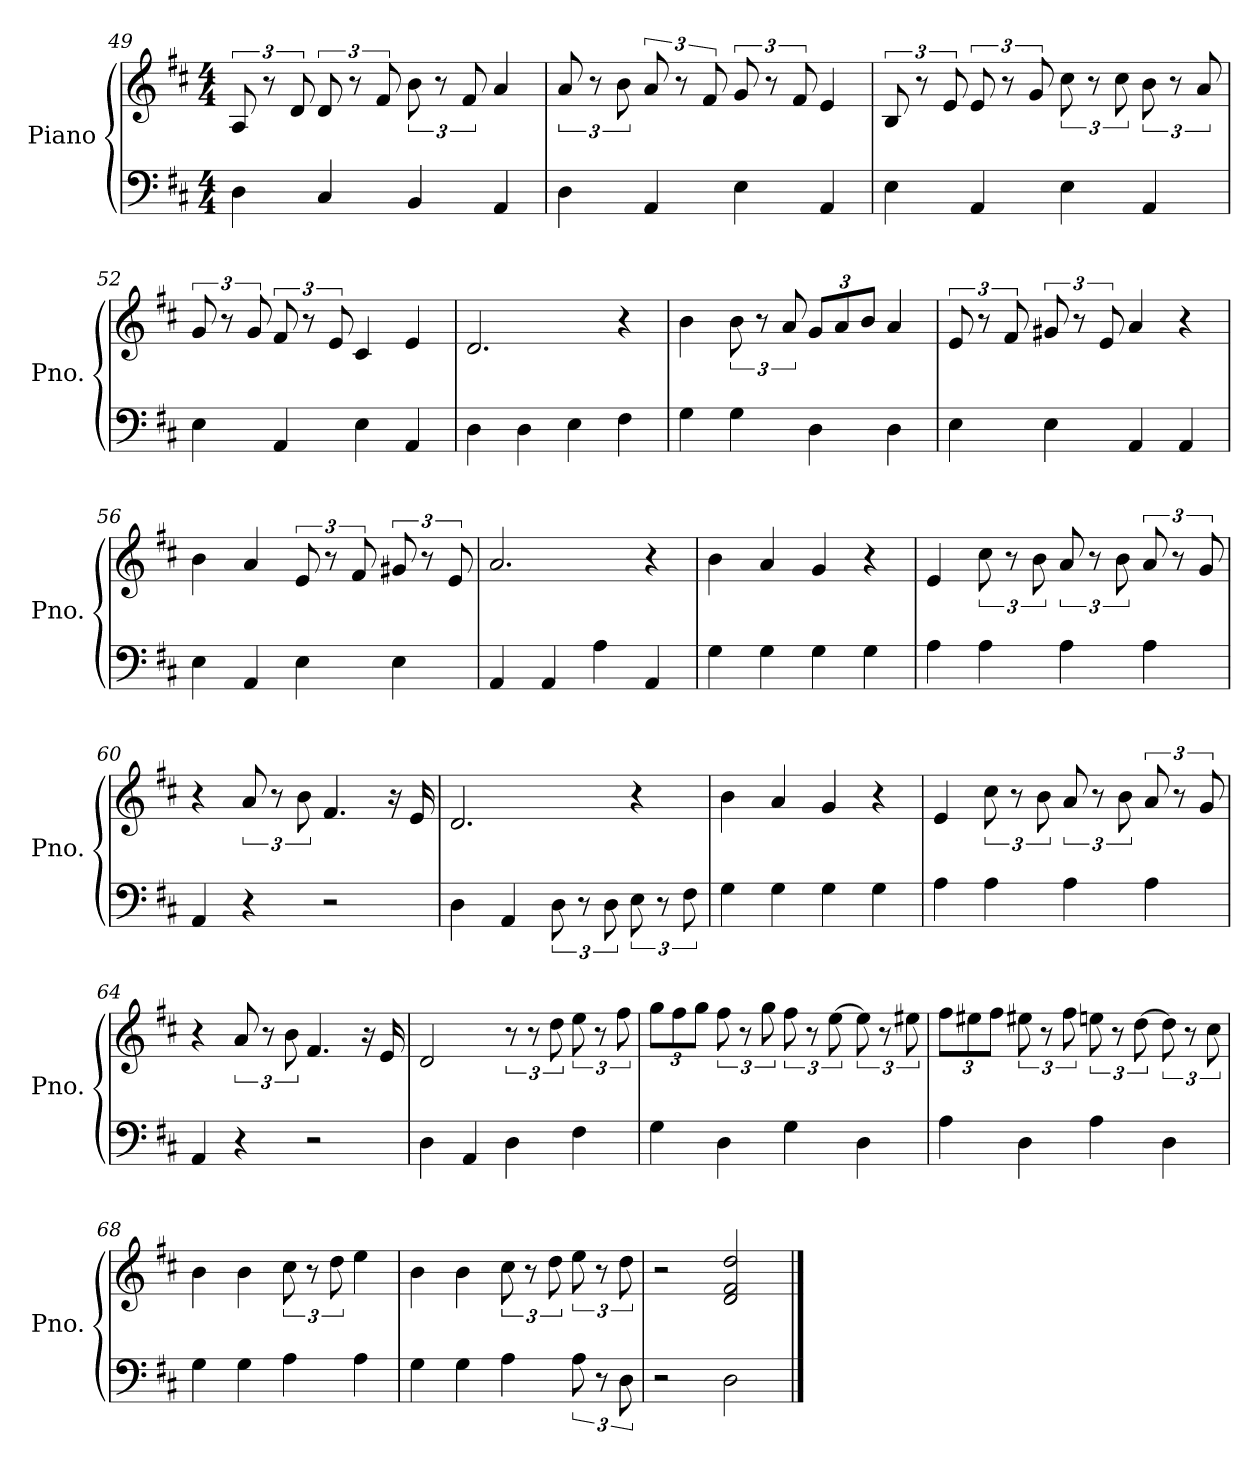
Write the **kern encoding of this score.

**kern	**kern
*part1	*part1
*staff2	*staff1
*I"Piano	*
*I'Pno.	*
*clefF4	*clefG2
*k[f#c#]	*k[f#c#]
*D:	*D:
*M4/4	*M4/4
=49	=49
4D\	12A/
.	12r
.	12d/
4C#/	12d/
.	12r
.	12f#/
4BB/	12b\
.	12r
.	12f#/
4AA/	4a/
=50	=50
4D\	12a/
.	12r
.	12b\
4AA/	12a/
.	12r
.	12f#/
4E\	12g/
.	12r
.	12f#/
4AA/	4e/
!!LO:PB:g=z
=51	=51
4E\	12B/
.	12r
.	12e/
4AA/	12e/
.	12r
.	12g/
4E\	12cc#\
.	12r
.	12cc#\
4AA/	12b\
.	12r
.	12a/
=52	=52
4E\	12g/
.	12r
.	12g/
4AA/	12f#/
.	12r
.	12e/
4E\	4c#/
4AA/	4e/
=53	=53
4D\	2.d/
4D\	.
4E\	.
4F#\	4r
=54	=54
4G\	4b\
4G\	12b\
.	12r
.	12a/
*	*Xbrackettup
4D\	12g/L
.	12a/
.	12b/J
4D\	4a/
!!LO:LB:g=z
=55	=55
*	*brackettup
4E\	12e/
.	12r
.	12f#/
4E\	12g#X/
.	12r
.	12e/
4AA/	4a/
4AA/	4r
=56	=56
4E\	4b\
4AA/	4a/
4E\	12e/
.	12r
.	12f#/
4E\	12g#X/
.	12r
.	12e/
=57	=57
4AA/	2.a/
4AA/	.
4A\	.
4AA/	4r
=58	=58
4G\	4b\
4G\	4a/
4G\	4g/
4G\	4r
!!LO:LB:g=z
=59	=59
4A\	4e/
4A\	12cc#\
.	12r
.	12b\
4A\	12a/
.	12r
.	12b\
4A\	12a/
.	12r
.	12g/
=60	=60
4AA/	4r
4r	12a/
.	12r
.	12b\
2r	4.f#/
.	16r
.	16e/
=61	=61
4D\	2.d/
4AA/	.
12D\	.
12r	.
12D\	.
12E\	4r
12r	.
12F#\	.
=62	=62
4G\	4b\
4G\	4a/
4G\	4g/
4G\	4r
!!LO:LB:g=z
=63	=63
4A\	4e/
4A\	12cc#\
.	12r
.	12b\
4A\	12a/
.	12r
.	12b\
4A\	12a/
.	12r
.	12g/
=64	=64
4AA/	4r
4r	12a/
.	12r
.	12b\
2r	4.f#/
.	16r
.	16e/
=65	=65
4D\	2d/
4AA/	.
4D\	12r
.	12r
.	12dd\
4F#\	12ee\
.	12r
.	12ff#\
=66	=66
*	*Xbrackettup
4G\	12gg\L
.	12ff#\
.	12gg\J
*	*brackettup
4D\	12ff#\
.	12r
.	12gg\
4G\	12ff#\
.	12r
.	[12ee\
4D\	12ee\]
.	12r
.	12ee#X\
!!LO:LB:g=z
=67	=67
*	*Xbrackettup
4A\	12ff#\L
.	12ee#X\
.	12ff#\J
*	*brackettup
4D\	12ee#X\
.	12r
.	12ff#\
4A\	12een\
.	12r
.	[12dd\
4D\	12dd\]
.	12r
.	12cc#\
=68	=68
4G\	4b\
4G\	4b\
4A\	12cc#\
.	12r
.	12dd\
4A\	4ee\
=69	=69
4G\	4b\
4G\	4b\
4A\	12cc#\
.	12r
.	12dd\
12A\	12ee\
12r	12r
12D\	12dd\
=70	=70
2r	2r
2D\	2d/ 2f#/ 2dd/
==	==
*-	*-
